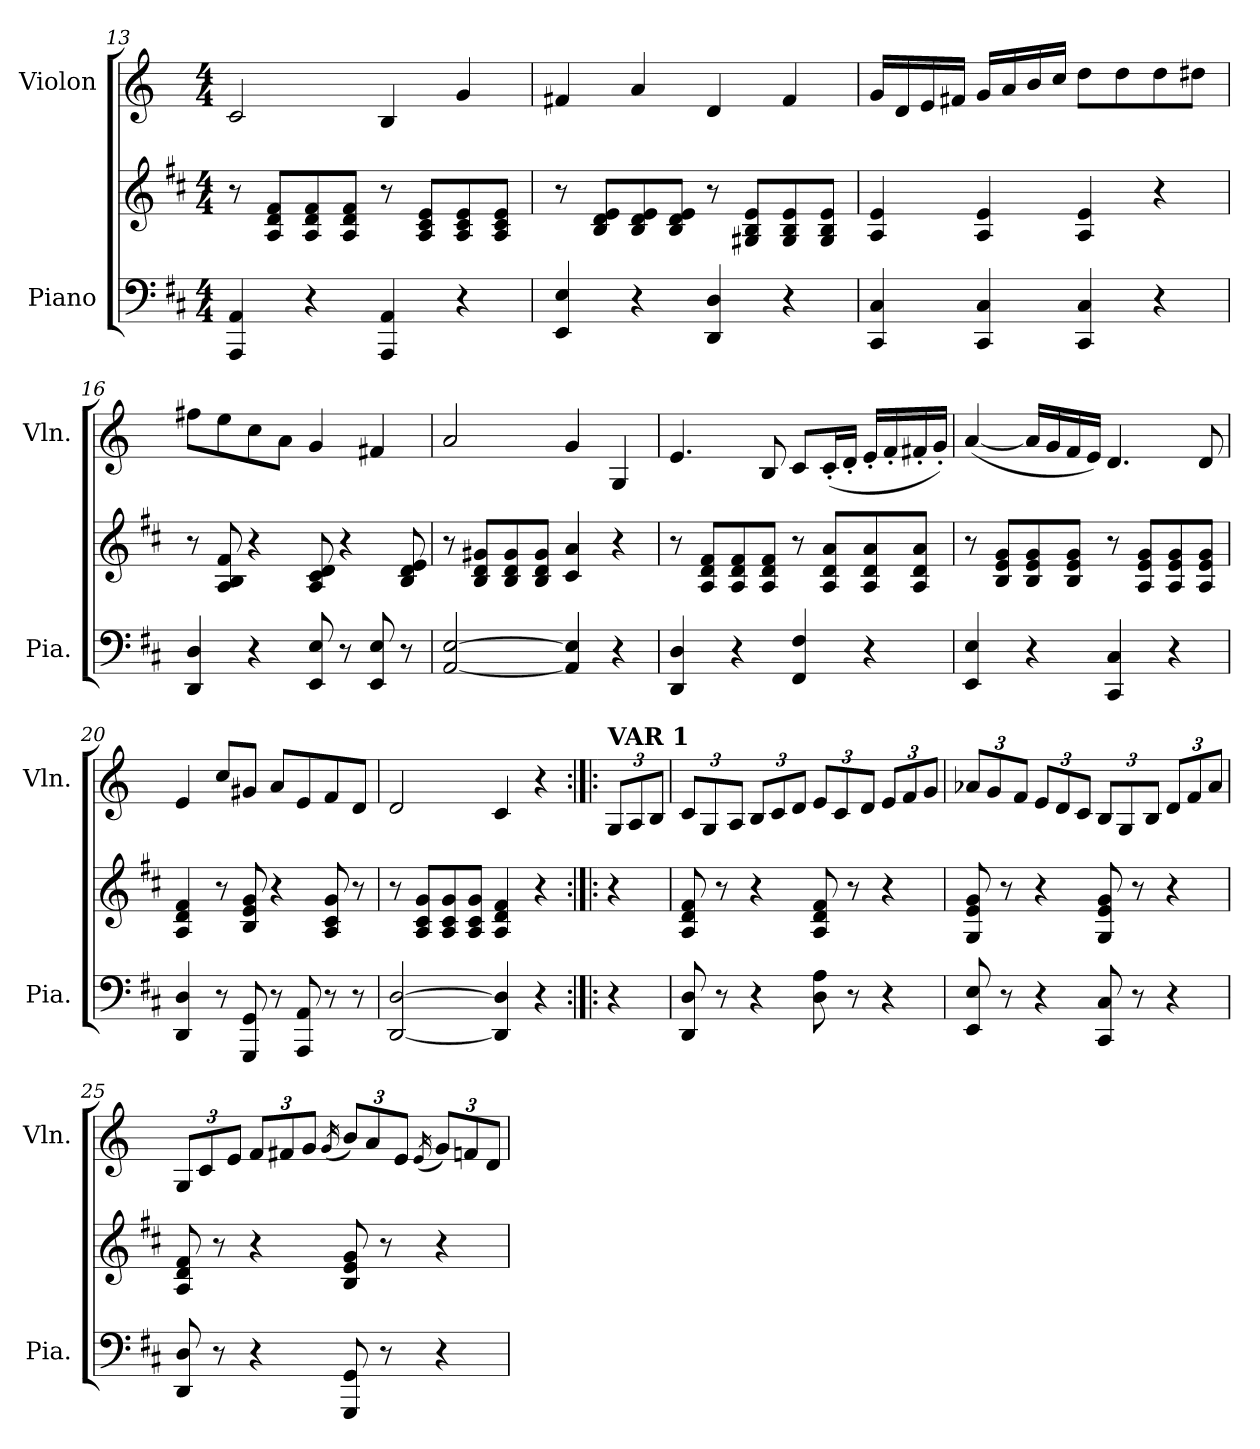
**kern	**kern	**kern
*part2	*part2	*part1
*staff3	*staff2	*staff1
*I"Piano	*	*I"Violon
*I'Pia.	*	*I'Vln.
*clefF4	*clefG2	*clefG2
*	*	*ITrd-1c-2
*k[f#c#]	*k[f#c#]	*k[f#c#]
*M4/4	*M4/4	*M4/4
=13	=13	=13
4AAA/ 4AA/	8r	2d/
.	8A/ 8d/ 8f#/L	.
4r	8A/ 8d/ 8f#/	.
.	8A/ 8d/ 8f#/J	.
4AAA/ 4AA/	8r	4c#/
.	8A/ 8c#/ 8e/L	.
4r	8A/ 8c#/ 8e/	4a/
.	8A/ 8c#/ 8e/J	.
=14	=14	=14
4EE/ 4E/	8r	4g#X/
.	8B/ 8d/ 8e/L	.
4r	8B/ 8d/ 8e/	4b/
.	8B/ 8d/ 8e/J	.
4DD/ 4D/	8r	4e/
.	8G#X/ 8B/ 8e/L	.
4r	8G#/ 8B/ 8e/	4g#/
.	8G#/ 8B/ 8e/J	.
!!LO:PB:g=z
=15	=15	=15
4CC#/ 4C#/	4A/ 4e/	16a/LL
.	.	16e/
.	.	16f#/
.	.	16g#X/JJ
4CC#/ 4C#/	4A/ 4e/	16a/LL
.	.	16b/
.	.	16cc#/
.	.	16dd/JJ
4CC#/ 4C#/	4A/ 4e/	8ee\L
.	.	8ee\
4r	4r	8ee\
.	.	8ee#X\J
=16	=16	=16
4DD/ 4D/	8r	8gg#X\L
.	8A/ 8B/ 8f#/	8ff#\
4r	4r	8dd\
.	.	8b\J
8EE/ 8E/	8A/ 8c#/ 8d/	4a/
8r	4r	.
8EE/ 8E/	.	4g#X/
8r	8B/ 8d/ 8e/	.
=17	=17	=17
[2AA/ [2E/	8r	2b/
.	8B/ 8d/ 8g#X/L	.
.	8B/ 8d/ 8g#/	.
.	8B/ 8d/ 8g#/J	.
4AA/] 4E/]	4c#/ 4a/	4a/
4r	4r	4A/
!!LO:LB:g=z
=18	=18	=18
4DD/ 4D/	8r	4.f#/
.	8A/ 8d/ 8f#/L	.
4r	8A/ 8d/ 8f#/	.
.	8A/ 8d/ 8f#/J	8c#/
4FF#/ 4F#/	8r	8d/L
.	8A/ 8d/ 8a/L	(16d'/L
.	.	16e'/JJ
4r	8A/ 8d/ 8a/	16f#'/LL
.	.	16g'/
.	8A/ 8d/ 8a/J	16g#X'/
.	.	16a'/JJ)
=19	=19	=19
4EE/ 4E/	8r	([4b/
.	8B/ 8e/ 8g/L	.
4r	8B/ 8e/ 8g/	16b/LL]
.	.	16a/
.	8B/ 8e/ 8g/J	16g/
.	.	16f#/JJ)
4CC#/ 4C#/	8r	4.e/
.	8A/ 8e/ 8g/L	.
4r	8A/ 8e/ 8g/	.
.	8A/ 8e/ 8g/J	8e/
=20	=20	=20
4DD/ 4D/	4A/ 4d/ 4f#/	4f#/
8r	8r	8dd/L
8GGG/ 8GG/	8B/ 8e/ 8g/	8a#X/J
8r	4r	8b/L
8AAA/ 8AA/	.	8f#/
8r	8A/ 8c#/ 8g/	8g/
8r	8r	8e/J
=21	=21	=21
[2DD/ [2D/	8r	2e/
.	8A/ 8c#/ 8g/L	.
.	8A/ 8c#/ 8g/	.
.	8A/ 8c#/ 8g/J	.
4DD/] 4D/]	4A/ 4d/ 4f#/	4d/
4r	4r	4r
!!LO:LB:g=z
=22:|!|:	=22:|!|:	=22:|!|:
*	*	*Xbrackettup
*	*	*MM80
!	!	!LO:TX:a:B:t=VAR 1
4r	4r	12A/L
.	.	12B/
.	.	12c#/J
=23	=23	=23
8DD/ 8D/	8A/ 8d/ 8f#/	12d/L
.	.	12A/
8r	8r	.
.	.	12B/J
4r	4r	12c#/L
.	.	12d/
.	.	12e/J
8D\ 8A\	8A/ 8d/ 8f#/	12f#/L
.	.	12d/
8r	8r	.
.	.	12e/J
4r	4r	12f#/L
.	.	12g/
.	.	12a/J
=24	=24	=24
8EE/ 8E/	8G/ 8e/ 8g/	12b-X/L
.	.	12a/
8r	8r	.
.	.	12g/J
4r	4r	12f#/L
.	.	12e/
.	.	12d/J
8CC#/ 8C#/	8G/ 8e/ 8g/	12c#/L
.	.	12A/
8r	8r	.
.	.	12c#/J
4r	4r	12e/L
.	.	12g/
.	.	12b-/J
!!LO:LB:g=z
=25	=25	=25
8DD/ 8D/	8A/ 8d/ 8f#/	12A/L
.	.	12d/
8r	8r	.
.	.	12f#/J
4r	4r	12g/L
.	.	12g#X/
.	.	12a/J
.	.	(16qa/
8GGG/ 8GG/	8B/ 8e/ 8g/	12cc#/L)
.	.	12b/
8r	8r	.
.	.	12f#/J
.	.	(16qf#/
4r	4r	12a/L)
.	.	12gn/
.	.	12e/J
=	=	=
*-	*-	*-
